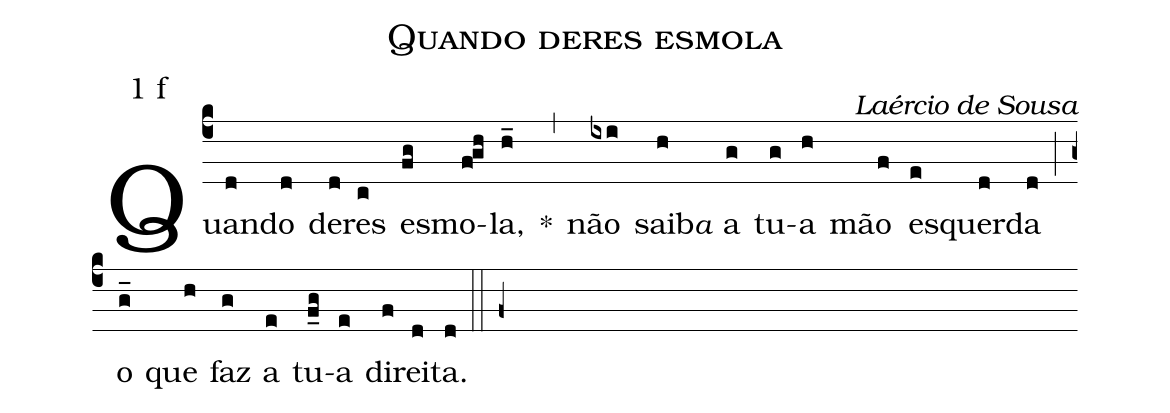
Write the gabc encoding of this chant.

name: Quando deres esmola;
mode: 1;
mode-differentia: f;
commentary: Laércio de Sousa;
%%
(c4)

Quan(d)do(d) de(d)res(c) es(fg)mo(f!gh)la,(h_) *(,) não(ixi) sai(h)b<e>a</e> a(g) tu(g)a(h) mão(f) es(e)quer(d)da(d) (;) o(g_) que(h) faz(g) a(e) tu(f_g)a(e) di(f)rei(d)ta.(d)

(::)

(f+)
